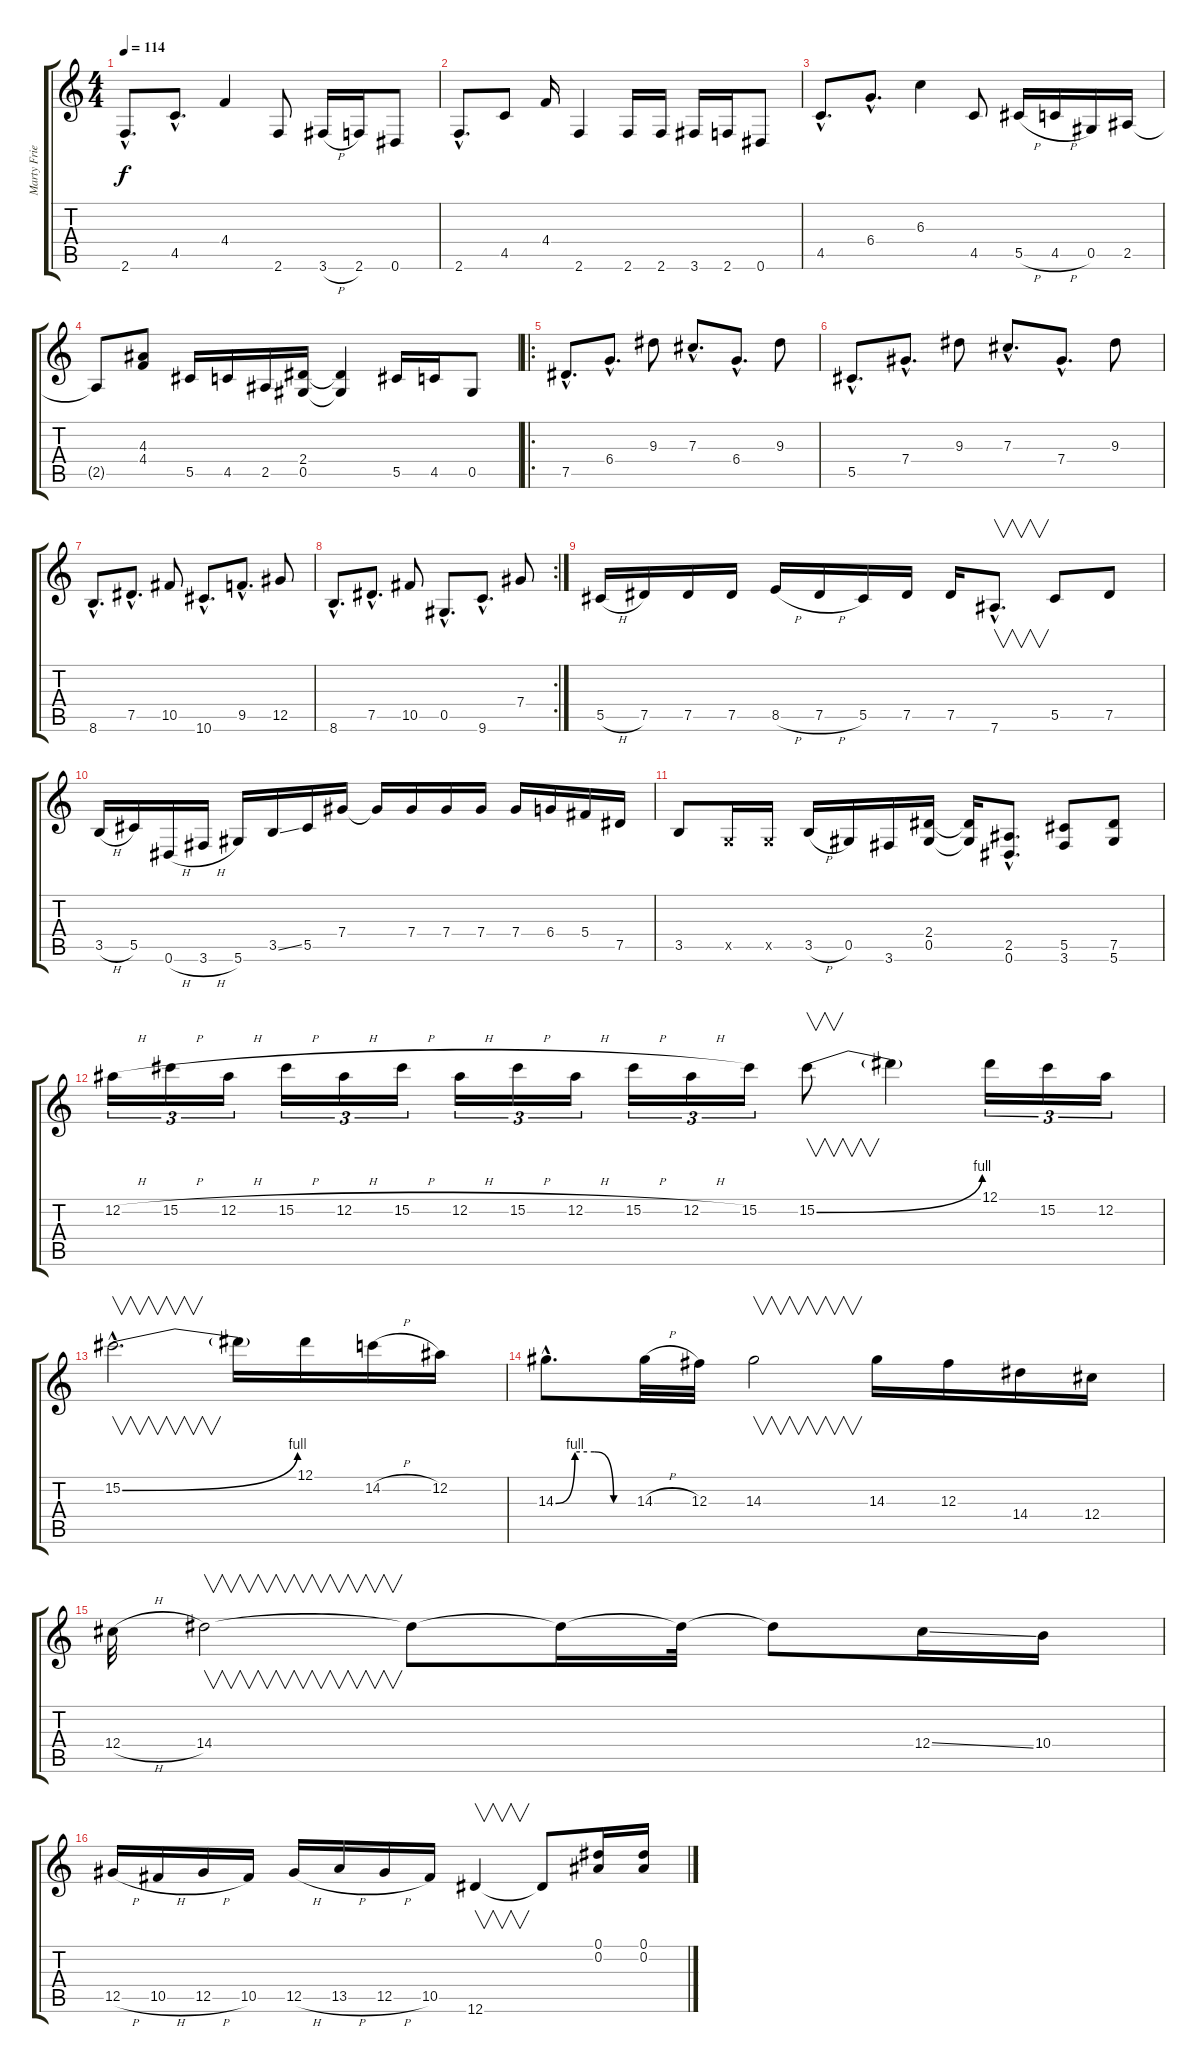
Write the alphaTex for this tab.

\track ("Marty Friedman" "Marty Frie") {instrument distortionguitar}
\staff {score tabs}
\tuning (Eb4 Bb3 Gb3 Db3 Ab2 Eb2) {hide}
\ts (4 4)
\tempo 114
\clef g2
\ks c
2.6{hac}.8{d dy f} 4.5{hac}.8{d} 4.4.4 2.6.8 3.6{h}.16 2.6.16 0.6.8 |
2.6{hac}.8{d} 4.5.8 4.4.16 2.6.4 2.6.16 2.6.16 3.6.16 2.6.16 0.6.8 |
4.5{hac}.8{d} 6.4{hac}.8{d} 6.3.4 4.5.8 5.5{h}.16 4.5{h}.16 0.5.16 2.5.16 |
2.5{t}.8 (4.3 4.4).8 5.5.16 4.5.16 2.5.16 (2.4 0.5).16 (2.4{t} 0.5{t}).4 5.5.16 4.5.16 0.5.8 |
\ro
7.5{hac}.8{d} 6.4{hac}.8{d} 9.3.8 7.3{hac}.8{d} 6.4{hac}.8{d} 9.3.8 |
5.5{hac}.8{d} 7.4{hac}.8{d} 9.3.8 7.3{hac}.8{d} 7.4{hac}.8{d} 9.3.8 |
8.6{hac}.8{d} 7.5{hac}.8{d} 10.5.8 10.6{hac}.8{d} 9.5{hac}.8{d} 12.5.8 |
\rc 2
8.6{hac}.8{d} 7.5{hac}.8{d} 10.5.8 0.5{hac}.8{d} 9.6{hac}.8{d} 7.4.8 |
5.5{h}.16 7.5.16 7.5.16 7.5.16 8.5{h}.16 7.5{h}.16 5.5.16 7.5.16 7.5.16 7.6{hac}.8{v d} 5.5.8 7.5.8 |
3.5{h}.16 5.5.16 0.6{h}.16 3.6{h}.16 5.6.16 3.5{ss}.16 5.5.16 7.4.16 7.4{t}.16 7.4.16 7.4.16 7.4.16 7.4.16 6.4.16 5.4.16 7.5.16 |
3.5.8 -1.5{x}.16 -1.5{x}.16 3.5{h}.16 0.5.16 3.6.16 (2.4 0.5).16 (2.4{t} 0.5{t}).16 (2.5{hac} 0.6{hac}).8{d} (5.5 3.6).8 (7.5 5.6).8 |
12.2{h}.16{tu (3 2)} 15.2{h}.16{tu (3 2)} 12.2{h}.16{tu (3 2)} 15.2{h}.16{tu (3 2)} 12.2{h}.16{tu (3 2)} 15.2{h}.16{tu (3 2)} 12.2{h}.16{tu (3 2)} 15.2{h}.16{tu (3 2)} 12.2{h}.16{tu (3 2)} 15.2{h}.16{tu (3 2)} 12.2{h}.16{tu (3 2)} 15.2.16{tu (3 2)} 15.2{be (bend 0 0 60 4)}.8{v} 15.2{t}.4 12.1.16{tu (3 2)} 15.2.16{tu (3 2)} 12.2.16{tu (3 2)} |
15.2{be (bend 0 0 60 4) hac}.2{v d} 15.2{t}.16 12.1.16 14.2{h}.16 12.2.16 |
14.3{be (custom 0 0 15 4 30 4 45 0 60 0) hac}.8{d} 14.3{h}.32 12.3.32 14.3.2{v} 14.3.16 12.3.16 14.4.16 12.4.16 |
12.4{h}.32 14.4.2{v} 14.4{t}.8 14.4{t}.16 14.4{t}.32 14.4{t}.8 12.4{ss}.16 10.4.16 |
12.5{h}.16 10.5{h}.16 12.5{h}.16 10.5.16 12.5{h}.16 13.5{h}.16 12.5{h}.16 10.5.16 12.6.4{v} 12.6{t}.8 (0.1 0.2).16 (0.1 0.2).16
